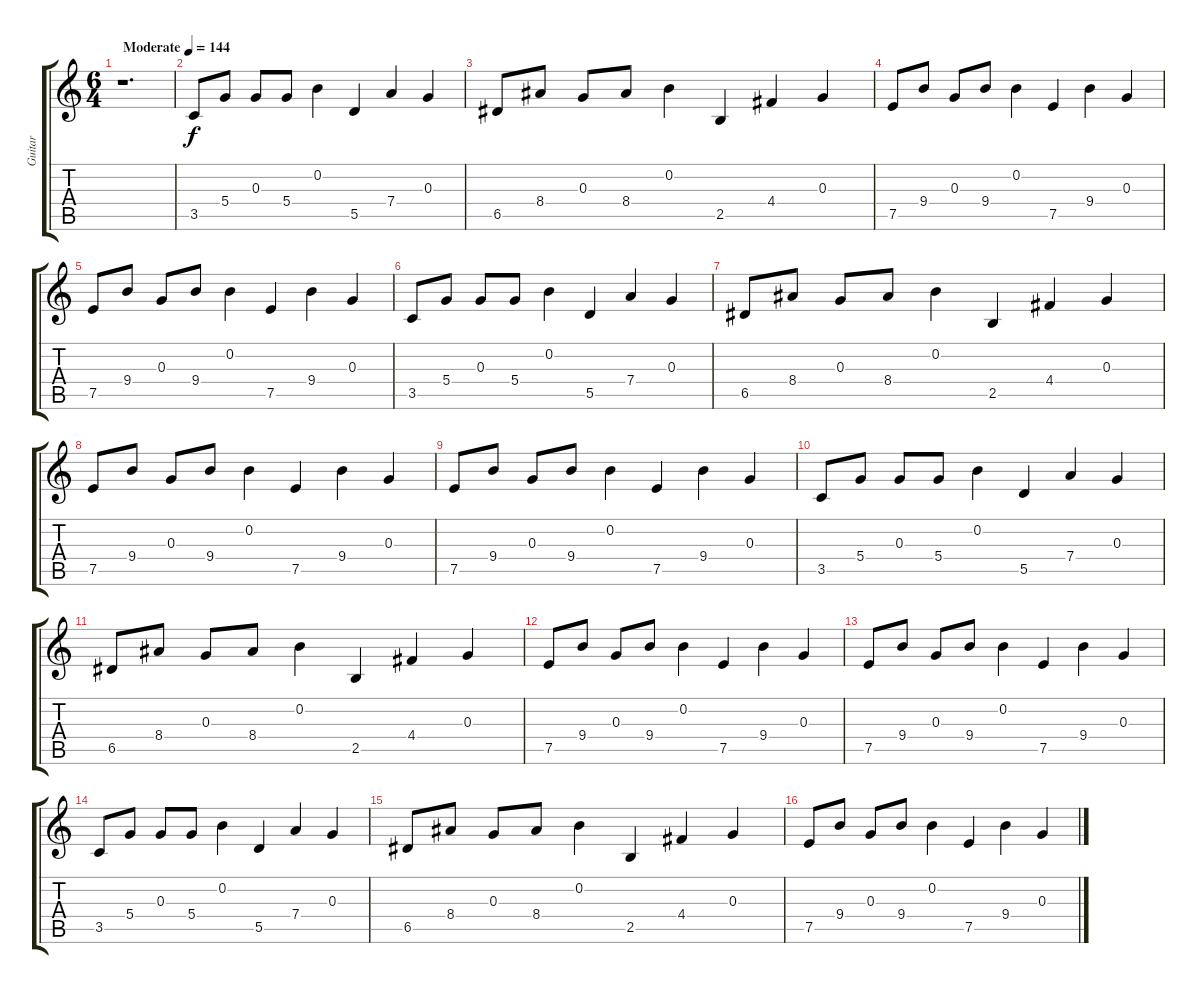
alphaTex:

\track ("Guitar" "Guitar") {instrument electricguitarclean}
\staff {score tabs}
\tuning (E4 B3 G3 D3 A2 E2) {hide}
\ts (6 4)
\tempo (144 "Moderate")
\clef g2
\ks c
r.1{d dy f instrument electricguitarclean} |
3.5.8 5.4.8 0.3.8 5.4.8 0.2.4 5.5.4 7.4.4 0.3.4 |
6.5.8 8.4.8 0.3.8 8.4.8 0.2.4 2.5.4 4.4.4 0.3.4 |
7.5.8 9.4.8 0.3.8 9.4.8 0.2.4 7.5.4 9.4.4 0.3.4 |
7.5.8 9.4.8 0.3.8 9.4.8 0.2.4 7.5.4 9.4.4 0.3.4 |
3.5.8 5.4.8 0.3.8 5.4.8 0.2.4 5.5.4 7.4.4 0.3.4 |
6.5.8 8.4.8 0.3.8 8.4.8 0.2.4 2.5.4 4.4.4 0.3.4 |
7.5.8 9.4.8 0.3.8 9.4.8 0.2.4 7.5.4 9.4.4 0.3.4 |
7.5.8 9.4.8 0.3.8 9.4.8 0.2.4 7.5.4 9.4.4 0.3.4 |
3.5.8 5.4.8 0.3.8 5.4.8 0.2.4 5.5.4 7.4.4 0.3.4 |
6.5.8 8.4.8 0.3.8 8.4.8 0.2.4 2.5.4 4.4.4 0.3.4 |
7.5.8 9.4.8 0.3.8 9.4.8 0.2.4 7.5.4 9.4.4 0.3.4 |
7.5.8 9.4.8 0.3.8 9.4.8 0.2.4 7.5.4 9.4.4 0.3.4 |
3.5.8 5.4.8 0.3.8 5.4.8 0.2.4 5.5.4 7.4.4 0.3.4 |
6.5.8 8.4.8 0.3.8 8.4.8 0.2.4 2.5.4 4.4.4 0.3.4 |
7.5.8 9.4.8 0.3.8 9.4.8 0.2.4 7.5.4 9.4.4 0.3.4
